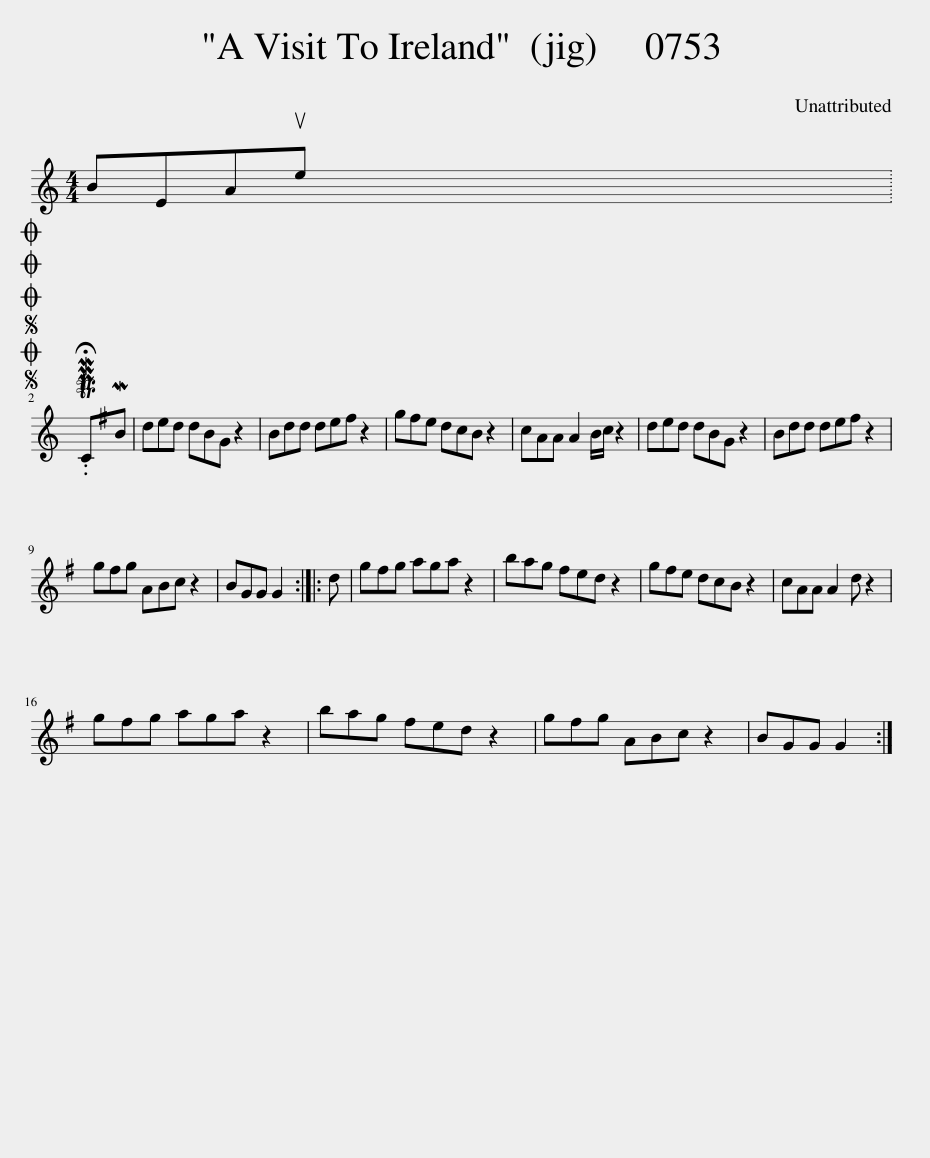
X:1
L:1/8
M:4/4
I:linebreak $
K:C
V:1 treble
V:1
 BEAue x2002 |$SOSOOO .!fermata!PMTCMB | ded dBG z2 | Bdd de^f z2 | g^fe dcB z2 | %5
 cAA A2 B/c/ z2 | ded dBG z2 | Bdd de^f z2 |$ g^fg ABc z2 | BGG G2 :: %10
 d | g^fg aga z2 | bag ^fed z2 | g^fe dcB z2 | cAA A2 d z2 |$ %15
 g^fg aga z2 | bag ^fed z2 | g^fg ABc z2 | BGG G2 :| %19
